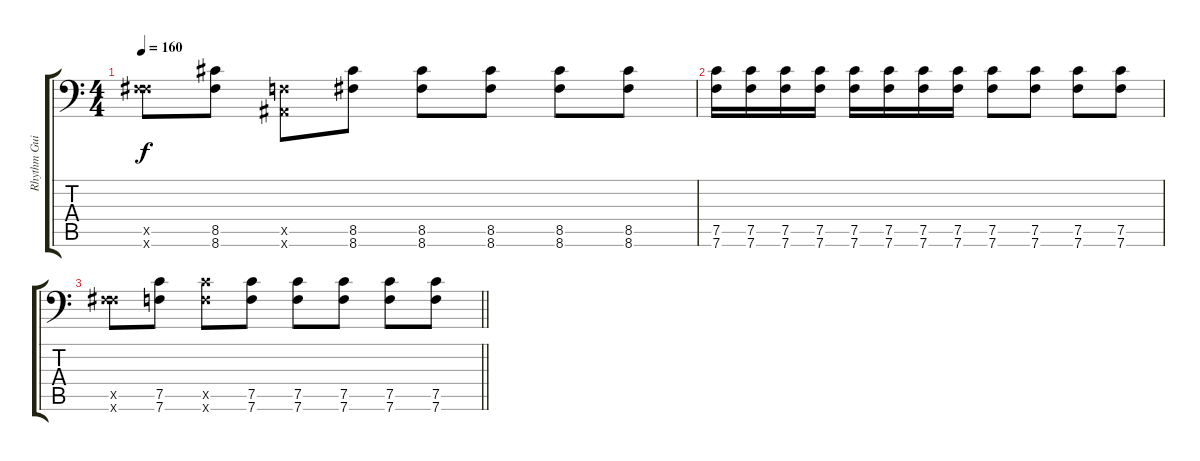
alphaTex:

\track ("Rhythm Guitar" "Rhythm Gui") {instrument distortionguitar}
\staff {score tabs}
\tuning (C4 G3 Eb3 Bb2 F2 Bb1) {hide}
\ts (4 4)
\tempo 160
\clef f4
\ks c
(0.5{x} 8.6{x}).8{dy f} (8.5 8.6).8 (0.5{x} 0.6{x}).8 (8.5 8.6).8 (8.5 8.6).8 (8.5 8.6).8 (8.5 8.6).8 (8.5 8.6).8 |
(7.5 7.6).16 (7.5 7.6).16 (7.5 7.6).16 (7.5 7.6).16 (7.5 7.6).16 (7.5 7.6).16 (7.5 7.6).16 (7.5 7.6).16 (7.5 7.6).8 (7.5 7.6).8 (7.5 7.6).8 (7.5 7.6).8 |
\barLineRight lightlight
(0.5{x} 8.6{x}).8 (7.5 7.6).8 (7.5{x} 7.6{x}).8 (7.5 7.6).8 (7.5 7.6).8 (7.5 7.6).8 (7.5 7.6).8 (7.5 7.6).8
